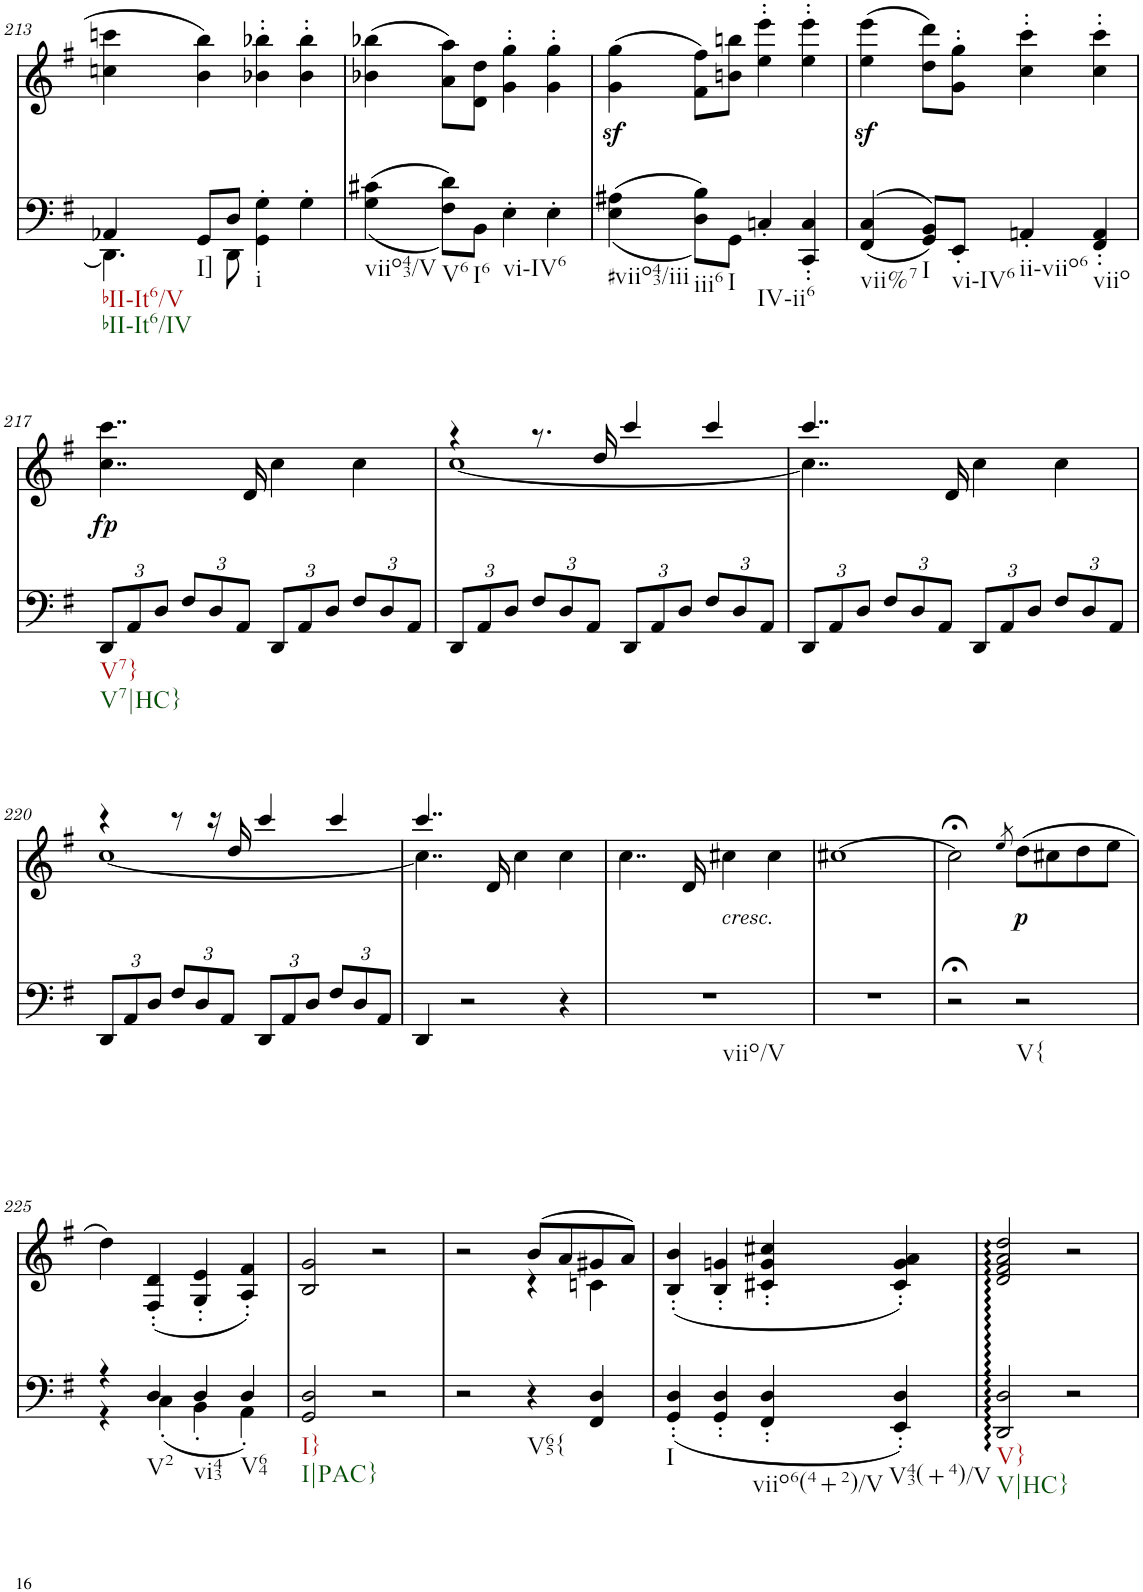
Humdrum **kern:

**kern	**kern	**text	**dynam
*part2	*part1	*part1	*part1
*staff2	*staff1	*staff1	*staff1
*I"piano	*I"piano	*	*
*I'Pno	*I'Pno	*	*
!!LO:PB:g=z
*clefF4	*clefF4	*	*
*k[f#]	*k[f#]	*	*
*G:	*G:	*	*
*M2/2	*M2/2	*	*
*met(c|)	*met(c|)	*	*
=213	=213	=213	=213
*^	*	*	*
!LO:TX:b:t=bII-It6/V	!	!	!	!
!LO:TX:b:t=bII-It6/IV	!	!	!	!
4AA-X/	4.DD\]	4ccn\ 4cccn\	.	.
!LO:TX:b:t=I]	!	!	!	!
8GG/L	.	4b\ 4bb\	.	.
8D/J	8DD\	.	.	.
!LO:TX:b:t=i	!	!	!	!
4GG\'> 4G\'>	2ryy	4b-X\' 4bb-X\'	.	.
4G'>\	.	4b-\' 4bb-\'	.	.
*v	*v	*	*	*
=214	=214	=214	=214
!LO:TX:b:t=viio43/V	!	!	!
((<4G\ 4c#X\	(4b-X\ 4bb-X\	.	.
!LO:TX:b:t=V6	!	!	!
8F#\ 8d\L))	8a\ 8aa\L)	.	.
!LO:TX:b:t=I6	!	!	!
8BB\J	8d\ 8dd\J	.	.
!LO:TX:b:t=vi-IV6	!	!	!
4E'\	4g\' 4gg\'	.	.
4E'\	4g\' 4gg\'	.	.
=215	=215	=215	=215
!LO:TX:b:t=#viio43/iii	!	!	!
!	!	!LO:LY:b	!
(<(4E\ 4A#X\	(4g\z< 4gg\z<	sf	.
!LO:TX:b:t=iii6	!	!	!
8D\ 8B\L))	8f#\ 8ff#\L)	.	.
!LO:TX:b:t=I	!	!	!
8GG\J	8bn\ 8bbn\J	.	.
!LO:TX:b:t=IV-ii6	!	!	!
4Cn'/	4ee\' 4eee\'	.	.
4CC/' 4C/'	4ee\' 4eee\'	.	.
=216	=216	=216	=216
!LO:TX:b:t=vii%7	!	!	!
!	!	!LO:LY:b	!
(>(4FF#/ 4C/	(4ee\z< 4eee\z<	sf	.
!LO:TX:b:t=I	!	!	!
8GG/ 8BB/L))	8dd\ 8ddd\L)	.	.
!LO:TX:b:t=vi-IV6	!	!	!
8EE'/J	8g\' 8gg\'J	.	.
!LO:TX:b:t=ii-viio6	!	!	!
4AAn'/	4cc\' 4ccc\'	.	.
!LO:TX:b:t=viio	!	!	!
4FF#/' 4AA/'	4cc\' 4ccc\'	.	.
!!LO:LB:g=z
=217	=217	=217	=217
*Xbrackettup	*	*	*
!LO:TX:b:t=V7}	!	!	!
!LO:TX:b:t=V7|HC}	!	!	!
!	!	!LO:LY:b	!LO:DY:b
12DD/L	4..cc\ 4..ccc\	fp	fp
12AA/	.	.	.
12D/J	.	.	.
12F#/L	.	.	.
12D/	.	.	.
12AA/J	.	.	.
.	16d/	.	.
12DD/L	4cc\	.	.
12AA/	.	.	.
12D/J	.	.	.
12F#/L	4cc\	.	.
12D/	.	.	.
12AA/J	.	.	.
=218	=218	=218	=218
*	*^	*	*
12DD/L	4r	[1cc	.	.
12AA/	.	.	.	.
12D/J	.	.	.	.
12F#/L	8.r	.	.	.
12D/	.	.	.	.
12AA/J	.	.	.	.
.	16dd/	.	.	.
12DD/L	4ccc/	.	.	.
12AA/	.	.	.	.
12D/J	.	.	.	.
12F#/L	4ccc/	.	.	.
12D/	.	.	.	.
12AA/J	.	.	.	.
=219	=219	=219	=219	=219
12DD/L	4..ccc/	4..cc\]	.	.
12AA/	.	.	.	.
12D/J	.	.	.	.
12F#/L	.	.	.	.
12D/	.	.	.	.
12AA/J	.	.	.	.
.	2ryy	16d/	.	.
12DD/L	.	4cc\	.	.
12AA/	.	.	.	.
12D/J	.	.	.	.
12F#/L	.	4cc\	.	.
12D/	.	.	.	.
12AA/J	.	.	.	.
.	16ryy	.	.	.
!!LO:LB:g=z	!!
=220	=220	=220	=220	=220
12DD/L	4r	[1cc	.	.
12AA/	.	.	.	.
12D/J	.	.	.	.
12F#/L	8r	.	.	.
12D/	.	.	.	.
.	16r	.	.	.
12AA/J	.	.	.	.
.	16dd/	.	.	.
12DD/L	4ccc/	.	.	.
12AA/	.	.	.	.
12D/J	.	.	.	.
12F#/L	4ccc/	.	.	.
12D/	.	.	.	.
12AA/J	.	.	.	.
=221	=221	=221	=221	=221
4DD/	4..ccc/	4..cc\]	.	.
2r	.	.	.	.
.	2ryy	16d/	.	.
.	.	4cc\	.	.
4r	.	4cc\	.	.
.	16ryy	.	.	.
*	*v	*v	*	*
=222	=222	=222	=222
!LO:TX:b:t=viio/V	!	!	!
1r	4..cc\	.	.
!	!	!LO:LY:b	!
.	16d/	<	.
!	!LO:TX:b:i:t=cresc.	!	!
.	4cc#X\	.	.
.	4cc#\	.	.
=223	=223	=223	=223
1r	[1cc#X	.	.
=224	=224	=224	=224
2r;<	2cc#;<\]	.	.
.	8qee/	.	.
!LO:TX:b:t=V{	!	!	!
!	!	!LO:LY:b	!LO:DY:b
2r	(8dd\L	p	p
.	8cc#X\	.	.
.	8dd\	.	.
.	8ee\J	.	.
!!LO:LB:g=z
=225	=225	=225	=225
*^	*	*	*
4r	4r	4dd\)	.	.
!LO:TX:b:t=V2	!	!	!	!
4D/	(4C'\	(4F#/' 4d/'	.	.
!LO:TX:b:t=vi43	!	!	!	!
4D/	4BB'\	4G/' 4e/'	.	.
!LO:TX:b:t=V64	!	!	!	!
4D/	4AA'\)	4A/' 4f#/')	.	.
=226	=226	=226	=226	=226
!LO:TX:b:t=I}	!	!	!	!
!LO:TX:b:t=I|PAC}	!	!	!	!
*v	*v	*	*	*
2GG/ 2D/	2B/ 2g/	.	.
2r	2r	.	.
=227	=227	=227	=227
*	*^	*	*
2r	2r	2ryy	.	.
!LO:TX:b:t=V65{	!	!	!	!
4r	(8b/L	4r	.	.
.	8a/	.	.	.
4FF#/ 4D/	8g#X/	4cn\	.	.
.	8a/J)	.	.	.
*	*v	*v	*	*
=228	=228	=228	=228
!LO:TX:b:t=I	!	!	!
(4GG/' 4D/'	(4B/' 4b/'	.	.
4GG/' 4D/'	4B/' 4gn/'	.	.
!LO:TX:b:t=viio6(4+2)/V	!	!	!
4FF#/' 4D/'	4c#X/' 4g/' 4cc#X/'	.	.
!LO:TX:b:t=V43(+4)/V	!	!	!
4EE/' 4D/')	4c#/' 4g/' 4a/')	.	.
=229	=229	=229	=229
!LO:TX:b:t=V}	!	!	!
!LO:TX:b:t=V|HC}	!	!	!
2DD/ 2D/	2d/ 2f#/ 2a/ 2dd/	.	.
2r	2r	.	.
=	=	=	=
*-	*-	*-	*-
